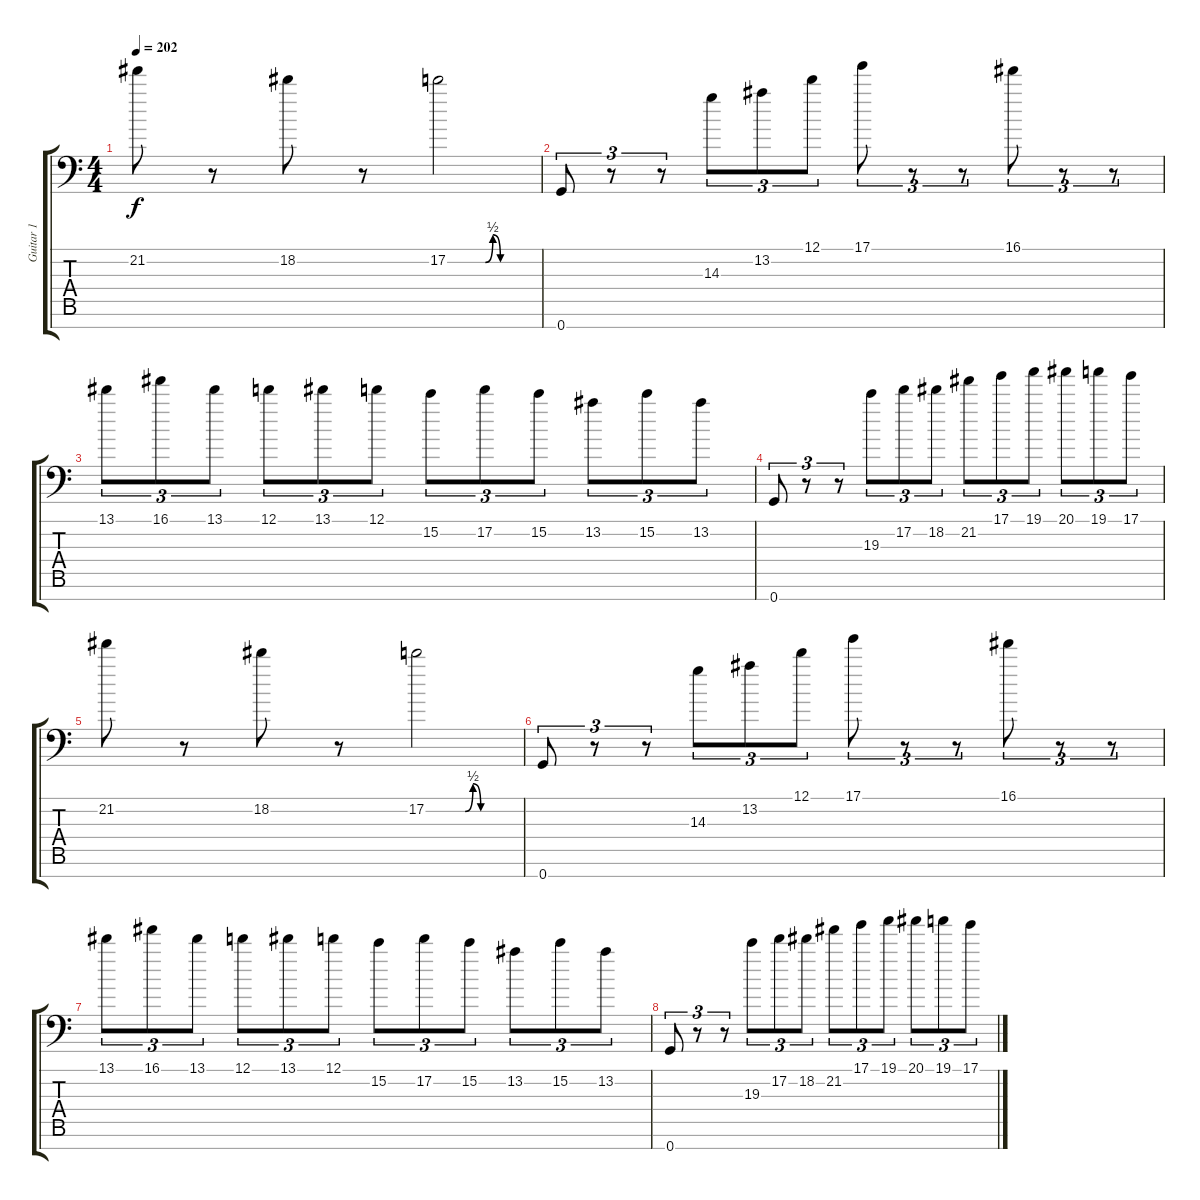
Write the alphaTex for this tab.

\track ("Guitar 1" "Guitar 1") {instrument distortionguitar}
\staff {score tabs}
\tuning (D4 A3 F3 C3 G2 D2 G1) {hide}
\ts (4 4)
\tempo 202
\clef f4
\ks c
21.2.8{dy f} r.8 18.2.8 r.8 17.2{be (custom 0 0 25 0 30 2 35 0 60 0)}.2 |
0.7.8{tu (3 2)} r.8{tu (3 2)} r.8{tu (3 2)} 14.3.8{tu (3 2)} 13.2.8{tu (3 2)} 12.1.8{tu (3 2)} 17.1.8{tu (3 2)} r.8{tu (3 2)} r.8{tu (3 2)} 16.1.8{tu (3 2)} r.8{tu (3 2)} r.8{tu (3 2)} |
13.1.8{tu (3 2)} 16.1.8{tu (3 2)} 13.1.8{tu (3 2)} 12.1.8{tu (3 2)} 13.1.8{tu (3 2)} 12.1.8{tu (3 2)} 15.2.8{tu (3 2)} 17.2.8{tu (3 2)} 15.2.8{tu (3 2)} 13.2.8{tu (3 2)} 15.2.8{tu (3 2)} 13.2.8{tu (3 2)} |
0.7.8{tu (3 2)} r.8{tu (3 2)} r.8{tu (3 2)} 19.3.8{tu (3 2)} 17.2.8{tu (3 2)} 18.2.8{tu (3 2)} 21.2.8{tu (3 2)} 17.1.8{tu (3 2)} 19.1.8{tu (3 2)} 20.1.8{tu (3 2)} 19.1.8{tu (3 2)} 17.1.8{tu (3 2)} |
21.2.8 r.8 18.2.8 r.8 17.2{be (custom 0 0 25 0 30 2 35 0 60 0)}.2 |
0.7.8{tu (3 2)} r.8{tu (3 2)} r.8{tu (3 2)} 14.3.8{tu (3 2)} 13.2.8{tu (3 2)} 12.1.8{tu (3 2)} 17.1.8{tu (3 2)} r.8{tu (3 2)} r.8{tu (3 2)} 16.1.8{tu (3 2)} r.8{tu (3 2)} r.8{tu (3 2)} |
13.1.8{tu (3 2)} 16.1.8{tu (3 2)} 13.1.8{tu (3 2)} 12.1.8{tu (3 2)} 13.1.8{tu (3 2)} 12.1.8{tu (3 2)} 15.2.8{tu (3 2)} 17.2.8{tu (3 2)} 15.2.8{tu (3 2)} 13.2.8{tu (3 2)} 15.2.8{tu (3 2)} 13.2.8{tu (3 2)} |
0.7.8{tu (3 2)} r.8{tu (3 2)} r.8{tu (3 2)} 19.3.8{tu (3 2)} 17.2.8{tu (3 2)} 18.2.8{tu (3 2)} 21.2.8{tu (3 2)} 17.1.8{tu (3 2)} 19.1.8{tu (3 2)} 20.1.8{tu (3 2)} 19.1.8{tu (3 2)} 17.1.8{tu (3 2)}
